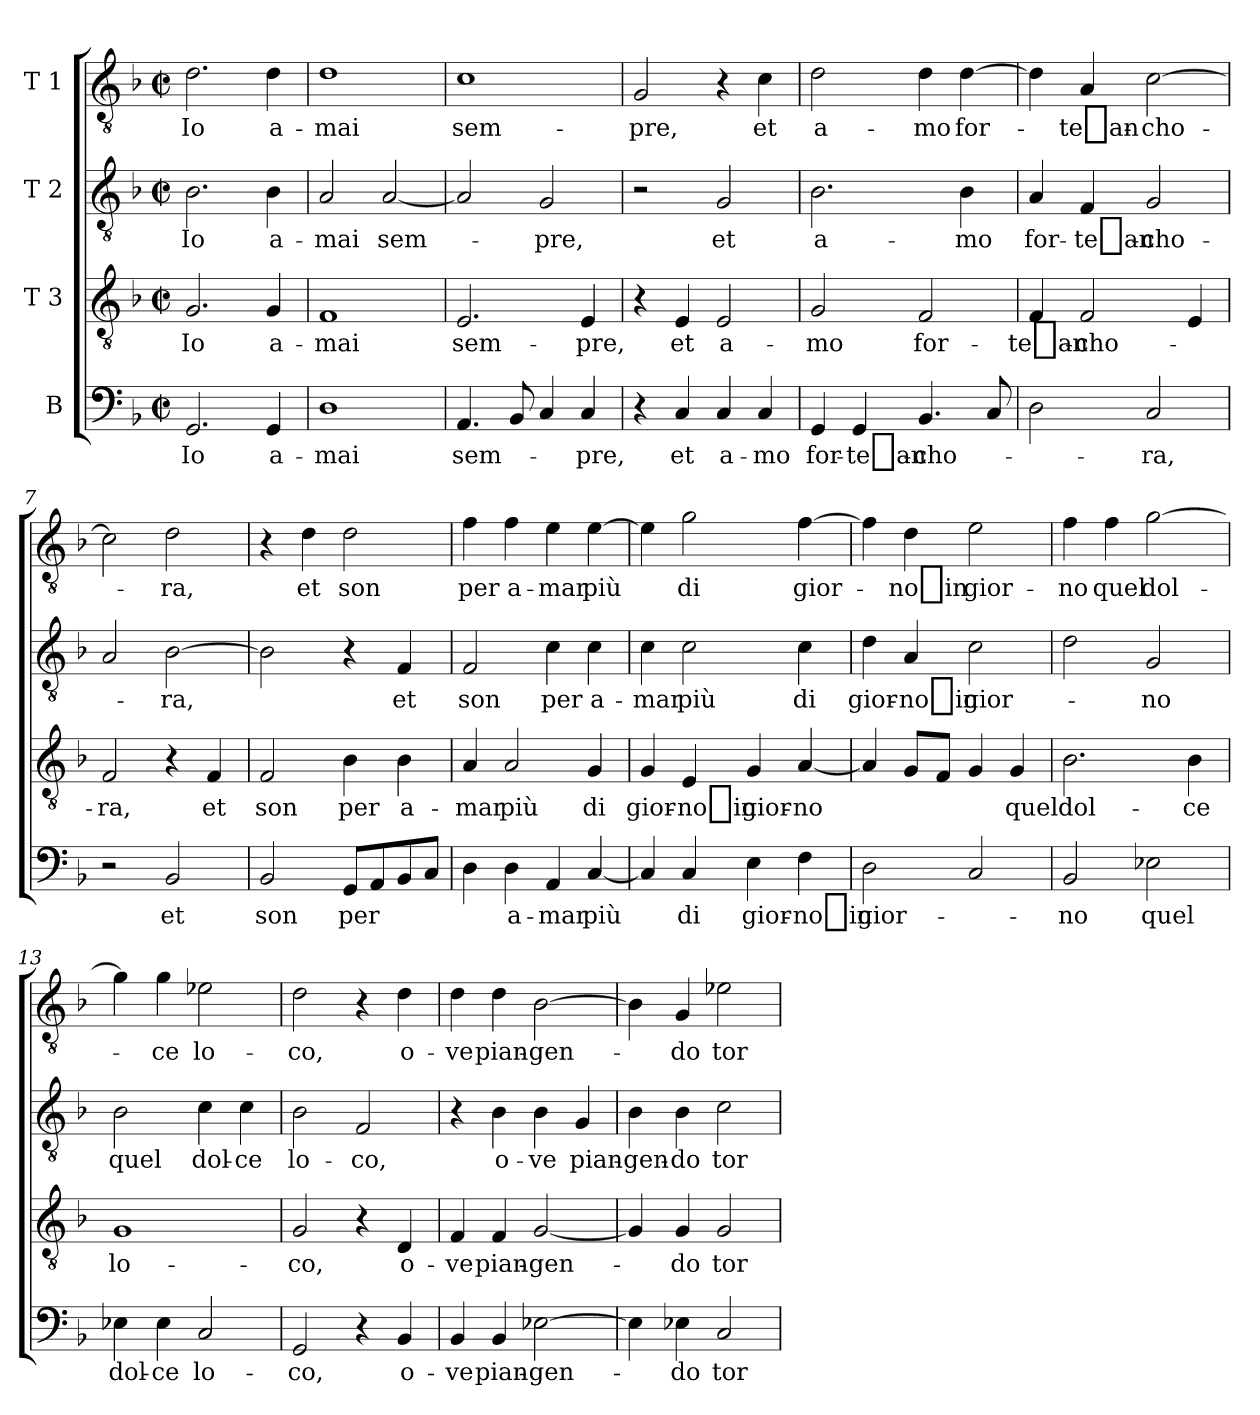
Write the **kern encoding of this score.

**kern	**text	**kern	**text	**kern	**text	**kern	**text
*part4	*part4	*part3	*part3	*part2	*part2	*part1	*part1
*staff4	*staff4	*staff3	*staff3	*staff2	*staff2	*staff1	*staff1
*I"B	*	*I"T 3	*	*I"T 2	*	*I"T 1	*
*clefF4	*	*clefGv2	*	*clefGv2	*	*clefGv2	*
*k[b-]	*	*k[b-]	*	*k[b-]	*	*k[b-]	*
*F:	*	*F:	*	*F:	*	*F:	*
*M2/2	*	*M2/2	*	*M2/2	*	*M2/2	*
*met(c|)	*	*met(c|)	*	*met(c|)	*	*met(c|)	*
=1	=1	=1	=1	=1	=1	=1	=1
!	!LO:LY:b	!	!LO:LY:b	!	!LO:LY:b	!	!LO:LY:b
2.GG/	Io	2.G/	Io	2.B-\	Io	2.d\	Io
!	!LO:LY:b	!	!LO:LY:b	!	!LO:LY:b	!	!LO:LY:b
4GG/	a-	4G/	a-	4B-\	a-	4d\	a-
=2	=2	=2	=2	=2	=2	=2	=2
!	!LO:LY:b	!	!LO:LY:b	!	!LO:LY:b	!	!LO:LY:b
1D	-mai	1F	-mai	2A/	-mai	1d	-mai
!	!	!	!	!	!LO:LY:b	!	!
.	.	.	.	[2A/	sem-	.	.
=3	=3	=3	=3	=3	=3	=3	=3
!	!LO:LY:b	!	!LO:LY:b	!	!	!	!LO:LY:b
4.AA/	sem-	2.E/	sem-	2A/]	.	1c	sem-
8BB-/	.	.	.	.	.	.	.
!	!	!	!	!	!LO:LY:b	!	!
4C/	.	.	.	2G/	-pre,	.	.
!	!LO:LY:b	!	!LO:LY:b	!	!	!	!
4C/	-pre,	4E/	-pre,	.	.	.	.
=4	=4	=4	=4	=4	=4	=4	=4
!	!	!	!	!	!	!	!LO:LY:b
4r	.	4r	.	2r	.	2G/	-pre,
!	!LO:LY:b	!	!LO:LY:b	!	!	!	!
4C/	et	4E/	et	.	.	.	.
!	!LO:LY:b	!	!LO:LY:b	!	!LO:LY:b	!	!
4C/	a-	2E/	a-	2G/	et	4r	.
!	!LO:LY:b	!	!	!	!	!	!LO:LY:b
4C/	-mo	.	.	.	.	4c\	et
=5	=5	=5	=5	=5	=5	=5	=5
!	!LO:LY:b	!	!LO:LY:b	!	!LO:LY:b	!	!LO:LY:b
4GG/	for-	2G/	-mo	2.B-\	a-	2d\	a-
!	!LO:LY:b	!	!	!	!	!	!
4GG/	-te_an-	.	.	.	.	.	.
!	!LO:LY:b	!	!LO:LY:b	!	!	!	!LO:LY:b
4.BB-/	-cho-	2F/	for-	.	.	4d\	-mo
!	!	!	!	!	!LO:LY:b	!	!LO:LY:b
.	.	.	.	4B-\	-mo	[4d\	for-
8C/	.	.	.	.	.	.	.
!!LO:LB:g=z
=6	=6	=6	=6	=6	=6	=6	=6
!	!	!	!LO:LY:b	!	!LO:LY:b	!	!
2D\	.	4F/	-te_an-	4A/	for-	4d\]	.
!	!	!	!LO:LY:b	!	!LO:LY:b	!	!LO:LY:b
.	.	2F/	-cho-	4F/	-te_an-	4A/	-te_an-
!	!LO:LY:b	!	!	!	!LO:LY:b	!	!LO:LY:b
2C/	-ra,	.	.	2G/	-cho-	[2c\	-cho-
.	.	4E/	.	.	.	.	.
=7	=7	=7	=7	=7	=7	=7	=7
!	!	!	!LO:LY:b	!	!	!	!
2r	.	2F/	-ra,	2A/	.	2c\]	.
!	!LO:LY:b	!	!	!	!LO:LY:b	!	!LO:LY:b
2BB-/	et	4r	.	[2B-\	-ra,	2d\	-ra,
!	!	!	!LO:LY:b	!	!	!	!
.	.	4F/	et	.	.	.	.
=8	=8	=8	=8	=8	=8	=8	=8
!	!LO:LY:b	!	!LO:LY:b	!	!	!	!
2BB-/	son	2F/	son	2B-\]	.	4r	.
!	!	!	!	!	!	!	!LO:LY:b
.	.	.	.	.	.	4d\	et
!	!LO:LY:b	!	!LO:LY:b	!	!	!	!LO:LY:b
8GG/L	per	4B-\	per	4r	.	2d\	son
8AA/	.	.	.	.	.	.	.
!	!	!	!LO:LY:b	!	!LO:LY:b	!	!
8BB-/	.	4B-\	a-	4F/	et	.	.
8C/J	.	.	.	.	.	.	.
=9	=9	=9	=9	=9	=9	=9	=9
!	!	!	!LO:LY:b	!	!LO:LY:b	!	!LO:LY:b
4D\	.	4A/	-mar	2F/	son	4f\	per
!	!LO:LY:b	!	!LO:LY:b	!	!	!	!LO:LY:b
4D\	a-	2A/	più	.	.	4f\	a-
!	!LO:LY:b	!	!	!	!LO:LY:b	!	!LO:LY:b
4AA/	-mar	.	.	4c\	per	4e\	-mar
!	!LO:LY:b	!	!LO:LY:b	!	!LO:LY:b	!	!LO:LY:b
[4C/	più	4G/	di	4c\	a-	[4e\	più
=10	=10	=10	=10	=10	=10	=10	=10
!	!	!	!LO:LY:b	!	!LO:LY:b	!	!
4C/]	.	4G/	gior-	4c\	-mar	4e\]	.
!	!LO:LY:b	!	!LO:LY:b	!	!LO:LY:b	!	!LO:LY:b
4C/	di	4E/	-no_in	2c\	più	2g\	di
!	!LO:LY:b	!	!LO:LY:b	!	!	!	!
4E\	gior-	4G/	gior-	.	.	.	.
!	!LO:LY:b	!	!LO:LY:b	!	!LO:LY:b	!	!LO:LY:b
4F\	-no_in	[4A/	-no	4c\	di	[4f\	gior-
!!LO:PB:g=z
=11	=11	=11	=11	=11	=11	=11	=11
!	!LO:LY:b	!	!	!	!LO:LY:b	!	!
2D\	gior-	4A/]	.	4d\	gior-	4f\]	.
!	!	!	!	!	!LO:LY:b	!	!LO:LY:b
.	.	8G/L	.	4A/	-no_in	4d\	-no_in
.	.	8F/J	.	.	.	.	.
!	!	!	!	!	!LO:LY:b	!	!LO:LY:b
2C/	.	4G/	.	2c\	gior-	2e\	gior-
!	!	!	!LO:LY:b	!	!	!	!
.	.	4G/	quel	.	.	.	.
=12	=12	=12	=12	=12	=12	=12	=12
!	!LO:LY:b	!	!LO:LY:b	!	!	!	!LO:LY:b
2BB-/	-no	2.B-\	dol-	2d\	.	4f\	-no
!	!	!	!	!	!	!	!LO:LY:b
.	.	.	.	.	.	4f\	quel
!	!LO:LY:b	!	!	!	!LO:LY:b	!	!LO:LY:b
2E-X\	quel	.	.	2G/	-no	[2g\	dol-
!	!	!	!LO:LY:b	!	!	!	!
.	.	4B-\	-ce	.	.	.	.
=13	=13	=13	=13	=13	=13	=13	=13
!	!LO:LY:b	!	!LO:LY:b	!	!LO:LY:b	!	!
4E-X\	dol-	1G	lo-	2B-\	quel	4g\]	.
!	!LO:LY:b	!	!	!	!	!	!LO:LY:b
4E-\	-ce	.	.	.	.	4g\	-ce
!	!LO:LY:b	!	!	!	!LO:LY:b	!	!LO:LY:b
2C/	lo-	.	.	4c\	dol-	2e-X\	lo-
!	!	!	!	!	!LO:LY:b	!	!
.	.	.	.	4c\	-ce	.	.
=14	=14	=14	=14	=14	=14	=14	=14
!	!LO:LY:b	!	!LO:LY:b	!	!LO:LY:b	!	!LO:LY:b
2GG/	-co,	2G/	-co,	2B-\	lo-	2d\	-co,
!	!	!	!	!	!LO:LY:b	!	!
4r	.	4r	.	2F/	-co,	4r	.
!	!LO:LY:b	!	!LO:LY:b	!	!	!	!LO:LY:b
4BB-/	o-	4D/	o-	.	.	4d\	o-
=15	=15	=15	=15	=15	=15	=15	=15
!	!LO:LY:b	!	!LO:LY:b	!	!	!	!LO:LY:b
4BB-/	-ve	4F/	-ve	4r	.	4d\	-ve
!	!LO:LY:b	!	!LO:LY:b	!	!LO:LY:b	!	!LO:LY:b
4BB-/	pian-	4F/	pian-	4B-\	o-	4d\	pian-
!	!LO:LY:b	!	!LO:LY:b	!	!LO:LY:b	!	!LO:LY:b
[2E-X\	-gen-	[2G/	-gen-	4B-\	-ve	[2B-\	-gen-
!	!	!	!	!	!LO:LY:b	!	!
.	.	.	.	4G/	pian-	.	.
!!LO:LB:g=z
=16	=16	=16	=16	=16	=16	=16	=16
!	!	!	!	!	!LO:LY:b	!	!
4E-\]	.	4G/]	.	4B-\	-gen-	4B-\]	.
!	!LO:LY:b	!	!LO:LY:b	!	!LO:LY:b	!	!LO:LY:b
4E-X\	-do	4G/	-do	4B-\	-do	4G/	-do
!	!LO:LY:b	!	!LO:LY:b	!	!LO:LY:b	!	!LO:LY:b
2C/	tor-	2G/	tor-	2c\	tor-	2e-X\	tor-
=	=	=	=	=	=	=	=
*-	*-	*-	*-	*-	*-	*-	*-
